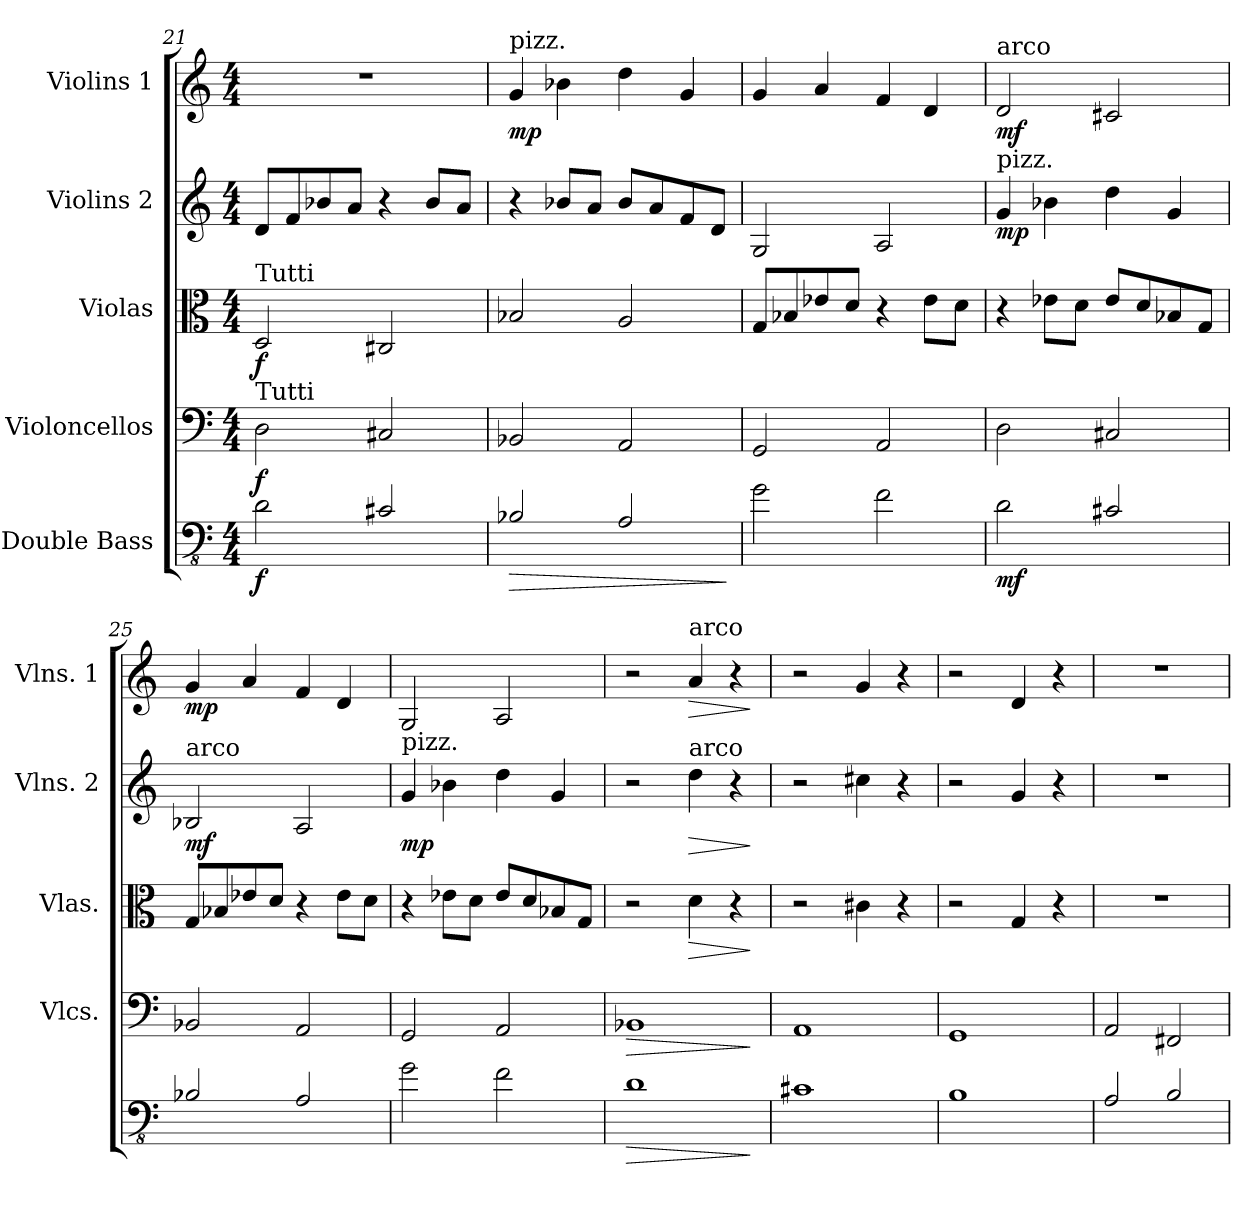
**kern	**dynam	**kern	**dynam	**kern	**dynam	**kern	**dynam	**kern	**dynam
*part5	*part5	*part4	*part4	*part3	*part3	*part2	*part2	*part1	*part1
*staff5	*staff5	*staff4	*staff4	*staff3	*staff3	*staff2	*staff2	*staff1	*staff1
*I"Double Bass	*	*I"Violoncellos	*	*I"Violas	*	*I"Violins 2	*	*I"Violins 1	*
*	*	*I'Vlcs.	*	*I'Vlas.	*	*I'Vlns. 2	*	*I'Vlns. 1	*
*clefFv4	*	*clefF4	*	*clefC3	*	*clefG2	*	*clefG2	*
*ITrd7c12	*	*	*	*	*	*	*	*	*
*k[]	*	*k[]	*	*k[]	*	*k[]	*	*k[]	*
*M4/4	*	*M4/4	*	*M4/4	*	*M4/4	*	*M4/4	*
=21	=21	=21	=21	=21	=21	=21	=21	=21	=21
!	!	!	!	!LO:TX:a:t=Tutti	!	!	!	!	!
!	!	!LO:TX:a:t=Tutti	!	!	!	!	!	!	!
!	!LO:DY:b	!	!LO:DY:b	!	!LO:DY:b	!	!	!	!
2DD\	f	2D\	f	2D/	f	8d/L	.	1r	.
.	.	.	.	.	.	8f/	.	.	.
.	.	.	.	.	.	8b-X/	.	.	.
.	.	.	.	.	.	8a/J	.	.	.
2CC#X/	.	2C#X/	.	2C#X/	.	4r	.	.	.
.	.	.	.	.	.	8b-/L	.	.	.
.	.	.	.	.	.	8a/J	.	.	.
!!LO:PB:g=z
=22	=22	=22	=22	=22	=22	=22	=22	=22	=22
!	!	!	!	!	!	!	!	!LO:TX:a:t=pizz.	!
!	!LO:HP:b	!	!	!	!	!	!	!	!LO:DY:b
2BBB-X/	>	2BB-X/	.	2B-X/	.	4r	.	4g/	mp
.	.	.	.	.	.	8b-X/L	.	4b-X\	.
.	.	.	.	.	.	8a/J	.	.	.
2AAA/	.	2AA/	.	2A/	.	8b-/L	.	4dd\	.
.	.	.	.	.	.	8a/	.	.	.
.	.	.	.	.	.	8f/	.	4g/	.
.	.	.	.	.	.	8d/J	.	.	.
.	]	.	.	.	.	.	.	.	.
=23	=23	=23	=23	=23	=23	=23	=23	=23	=23
!	!	!	!	!	!LO:DY:a	!	!	!	!
!	!	!	!	!	!LO:DY:n=1:b	!	!	!	!
2GG\	.	2GG/	.	8G/L	mf fff	2G/	.	4g/	.
.	.	.	.	8B-X/	.	.	.	.	.
.	.	.	.	8e-X/	.	.	.	4a/	.
.	.	.	.	8d/J	.	.	.	.	.
2FF\	.	2AA/	.	4r	.	2A/	.	4f/	.
.	.	.	.	8e-\L	.	.	.	4d/	.
.	.	.	.	8d\J	.	.	.	.	.
=24	=24	=24	=24	=24	=24	=24	=24	=24	=24
!	!	!	!	!	!	!	!	!LO:TX:a:t=arco	!
!	!	!	!	!	!	!LO:TX:a:t=pizz.	!	!	!
!	!LO:DY:b	!	!	!	!	!	!LO:DY:b	!	!LO:DY:b
2DD\	mf	2D\	.	4r	.	4g/	mp	2d/	mf
.	.	.	.	8e-X\L	.	4b-X\	.	.	.
.	.	.	.	8d\J	.	.	.	.	.
2CC#X/	.	2C#X/	.	8e-/L	.	4dd\	.	2c#X/	.
.	.	.	.	8d/	.	.	.	.	.
.	.	.	.	8B-X/	.	4g/	.	.	.
.	.	.	.	8G/J	.	.	.	.	.
=25	=25	=25	=25	=25	=25	=25	=25	=25	=25
!	!	!	!	!	!	!LO:TX:a:t=arco	!	!	!
!	!	!	!	!	!	!	!LO:DY:b	!	!LO:DY:b
2BBB-X/	.	2BB-X/	.	8G/L	.	2B-X/	mf	4g/	mp
.	.	.	.	8B-X/	.	.	.	.	.
.	.	.	.	8e-X/	.	.	.	4a/	.
.	.	.	.	8d/J	.	.	.	.	.
2AAA/	.	2AA/	.	4r	.	2A/	.	4f/	.
.	.	.	.	8e-\L	.	.	.	4d/	.
.	.	.	.	8d\J	.	.	.	.	.
!!LO:LB:g=z
=26	=26	=26	=26	=26	=26	=26	=26	=26	=26
!	!	!	!	!	!	!LO:TX:a:t=pizz.	!	!	!
!	!	!	!	!	!	!	!LO:DY:b	!	!
2GG\	.	2GG/	.	4r	.	4g/	mp	2G/	.
.	.	.	.	8e-X\L	.	4b-X\	.	.	.
.	.	.	.	8d\J	.	.	.	.	.
2FF\	.	2AA/	.	8e-/L	.	4dd\	.	2A/	.
.	.	.	.	8d/	.	.	.	.	.
.	.	.	.	8B-X/	.	4g/	.	.	.
.	.	.	.	8G/J	.	.	.	.	.
=27	=27	=27	=27	=27	=27	=27	=27	=27	=27
!	!LO:HP:b	!	!LO:HP:b	!	!	!	!	!	!
1DD	>	1BB-X	>	2r	.	2r	.	2r	.
!	!	!	!	!	!	!	!	!LO:TX:a:t=arco	!
!	!	!	!	!	!	!LO:TX:a:t=arco	!	!	!
!	!	!	!	!	!LO:HP:b	!	!LO:HP:b	!	!LO:HP:b
.	.	.	.	4d\	>	4dd\	>	4a/	>
.	.	.	.	4r	.	4r	.	4r	.
.	]	.	]	.	]	.	]	.	]
=28	=28	=28	=28	=28	=28	=28	=28	=28	=28
1CC#X	.	1AA	.	2r	.	2r	.	2r	.
.	.	.	.	4c#X\	.	4cc#X\	.	4g/	.
.	.	.	.	4r	.	4r	.	4r	.
=29	=29	=29	=29	=29	=29	=29	=29	=29	=29
1BBB	.	1GG	.	2r	.	2r	.	2r	.
.	.	.	.	4G/	.	4g/	.	4d/	.
.	.	.	.	4r	.	4r	.	4r	.
=30	=30	=30	=30	=30	=30	=30	=30	=30	=30
2AAA/	.	2AA/	.	1r	.	1r	.	1r	.
2BBB/	.	2FF#X/	.	.	.	.	.	.	.
=	=	=	=	=	=	=	=	=	=
*-	*-	*-	*-	*-	*-	*-	*-	*-	*-
